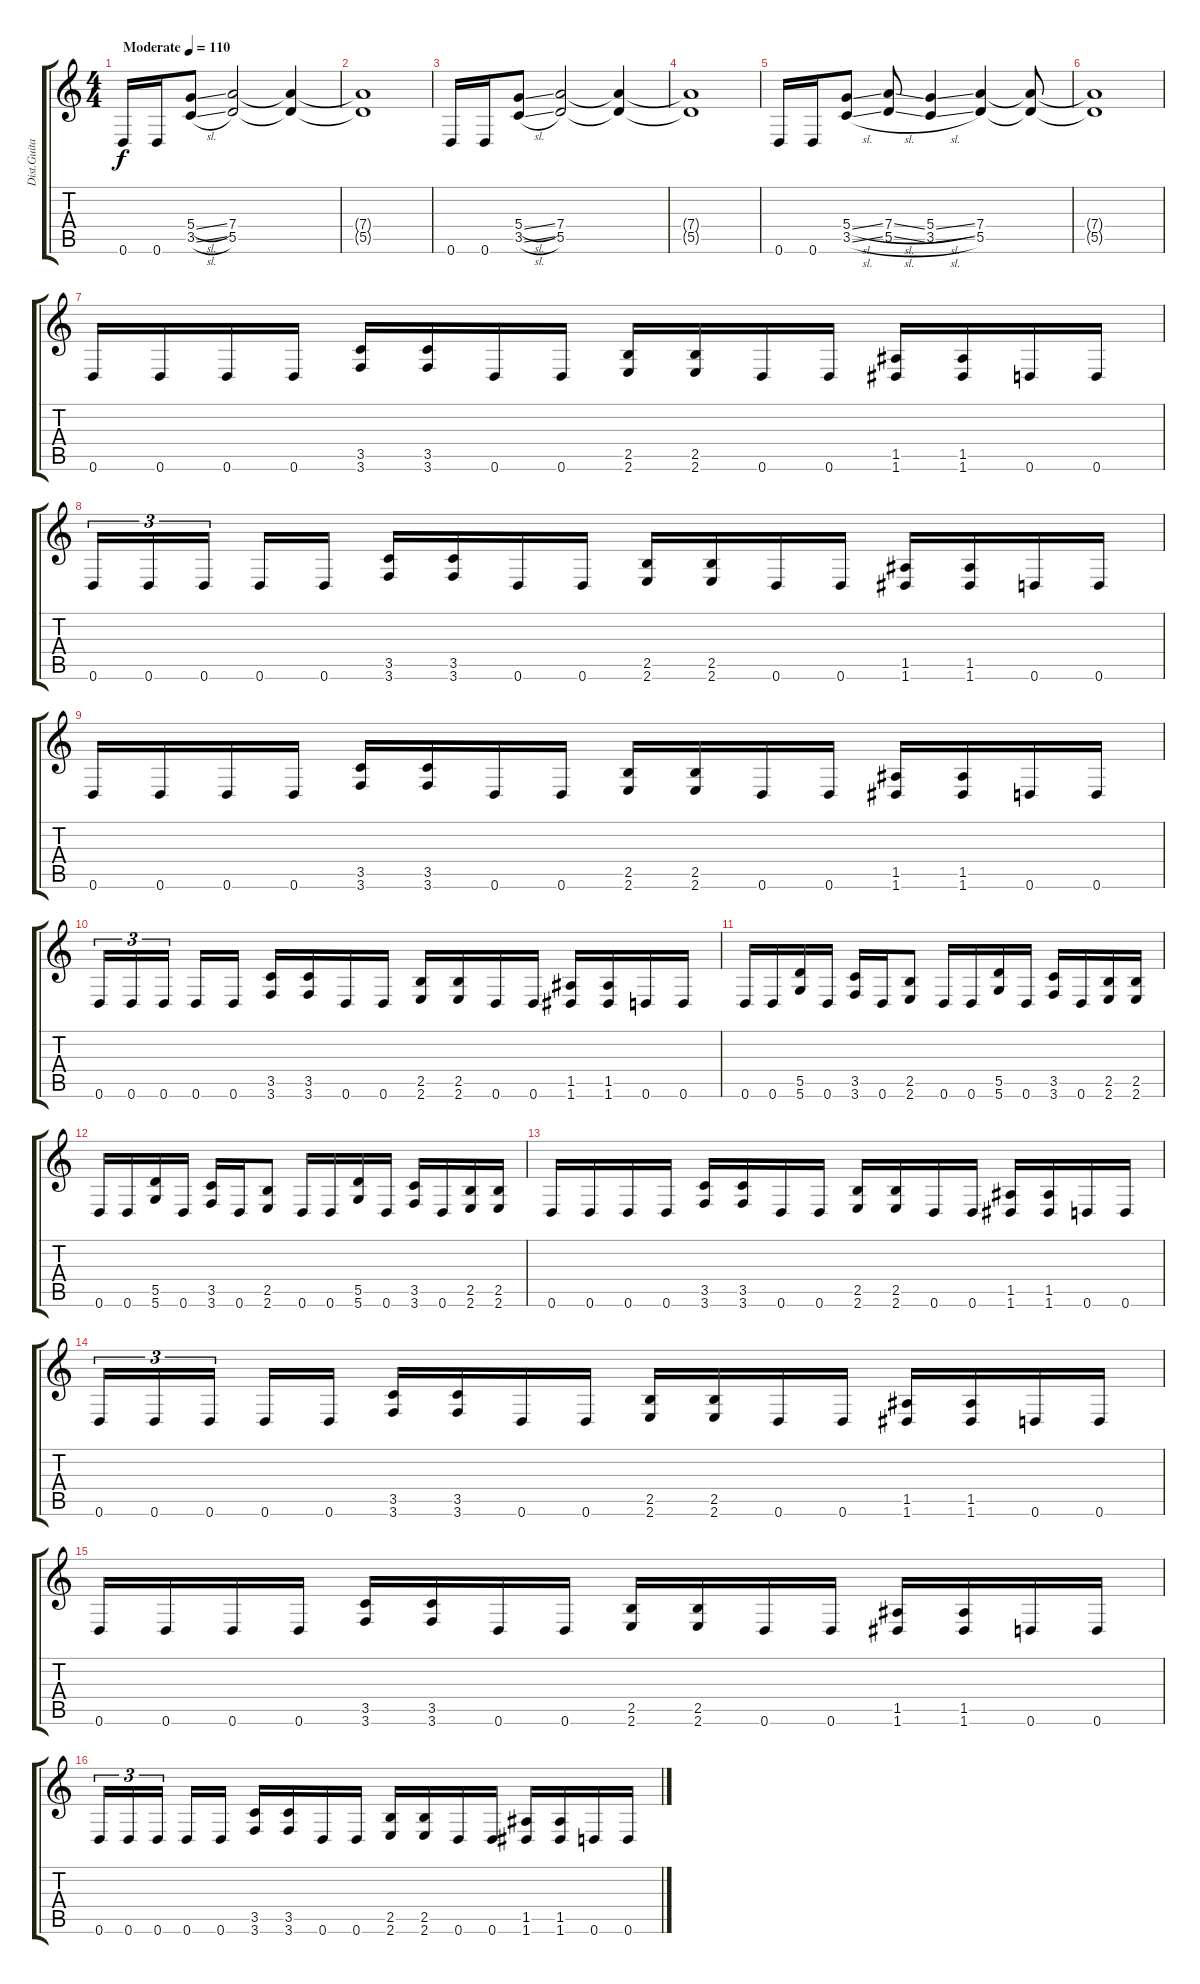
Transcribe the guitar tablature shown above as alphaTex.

\track ("Dist.Guitar" "Dist.Guita") {instrument distortionguitar}
\staff {score tabs}
\tuning (E4 B3 G3 D3 A2 D2) {hide}
\ts (4 4)
\tempo (110 "Moderate")
\clef g2
\ks c
0.6.16{dy f instrument distortionguitar} 0.6.16 (5.4{sl} 3.5{sl}).8 (7.4 5.5).2 (7.4{t} 5.5{t}).4 |
(7.4{t} 5.5{t}).1 |
0.6.16 0.6.16 (5.4{sl} 3.5{sl}).8 (7.4 5.5).2 (7.4{t} 5.5{t}).4 |
(7.4{t} 5.5{t}).1 |
0.6.16 0.6.16 (5.4{sl} 3.5{sl}).8 (7.4{sl} 5.5{sl}).8 (5.4{sl} 3.5{sl}).4 (7.4 5.5).4 (7.4{t} 5.5{t}).8 |
(7.4{t} 5.5{t}).1 |
0.6.16 0.6.16 0.6.16 0.6.16 (3.5 3.6).16 (3.5 3.6).16 0.6.16 0.6.16 (2.5 2.6).16 (2.5 2.6).16 0.6.16 0.6.16 (1.5 1.6).16 (1.5 1.6).16 0.6.16 0.6.16 |
0.6.16{tu (3 2)} 0.6.16{tu (3 2)} 0.6.16{tu (3 2) beam splitsecondary} 0.6.16 0.6.16 (3.5 3.6).16 (3.5 3.6).16 0.6.16 0.6.16 (2.5 2.6).16 (2.5 2.6).16 0.6.16 0.6.16 (1.5 1.6).16 (1.5 1.6).16 0.6.16 0.6.16 |
0.6.16 0.6.16 0.6.16 0.6.16 (3.5 3.6).16 (3.5 3.6).16 0.6.16 0.6.16 (2.5 2.6).16 (2.5 2.6).16 0.6.16 0.6.16 (1.5 1.6).16 (1.5 1.6).16 0.6.16 0.6.16 |
0.6.16{tu (3 2)} 0.6.16{tu (3 2)} 0.6.16{tu (3 2) beam splitsecondary} 0.6.16 0.6.16 (3.5 3.6).16 (3.5 3.6).16 0.6.16 0.6.16 (2.5 2.6).16 (2.5 2.6).16 0.6.16 0.6.16 (1.5 1.6).16 (1.5 1.6).16 0.6.16 0.6.16 |
0.6.16 0.6.16 (5.5 5.6).16 0.6.16 (3.5 3.6).16 0.6.16 (2.5 2.6).8 0.6.16 0.6.16 (5.5 5.6).16 0.6.16 (3.5 3.6).16 0.6.16 (2.5 2.6).16 (2.5 2.6).16 |
0.6.16 0.6.16 (5.5 5.6).16 0.6.16 (3.5 3.6).16 0.6.16 (2.5 2.6).8 0.6.16 0.6.16 (5.5 5.6).16 0.6.16 (3.5 3.6).16 0.6.16 (2.5 2.6).16 (2.5 2.6).16 |
0.6.16 0.6.16 0.6.16 0.6.16 (3.5 3.6).16 (3.5 3.6).16 0.6.16 0.6.16 (2.5 2.6).16 (2.5 2.6).16 0.6.16 0.6.16 (1.5 1.6).16 (1.5 1.6).16 0.6.16 0.6.16 |
0.6.16{tu (3 2)} 0.6.16{tu (3 2)} 0.6.16{tu (3 2) beam splitsecondary} 0.6.16 0.6.16 (3.5 3.6).16 (3.5 3.6).16 0.6.16 0.6.16 (2.5 2.6).16 (2.5 2.6).16 0.6.16 0.6.16 (1.5 1.6).16 (1.5 1.6).16 0.6.16 0.6.16 |
0.6.16 0.6.16 0.6.16 0.6.16 (3.5 3.6).16 (3.5 3.6).16 0.6.16 0.6.16 (2.5 2.6).16 (2.5 2.6).16 0.6.16 0.6.16 (1.5 1.6).16 (1.5 1.6).16 0.6.16 0.6.16 |
0.6.16{tu (3 2)} 0.6.16{tu (3 2)} 0.6.16{tu (3 2) beam splitsecondary} 0.6.16 0.6.16 (3.5 3.6).16 (3.5 3.6).16 0.6.16 0.6.16 (2.5 2.6).16 (2.5 2.6).16 0.6.16 0.6.16 (1.5 1.6).16 (1.5 1.6).16 0.6.16 0.6.16
